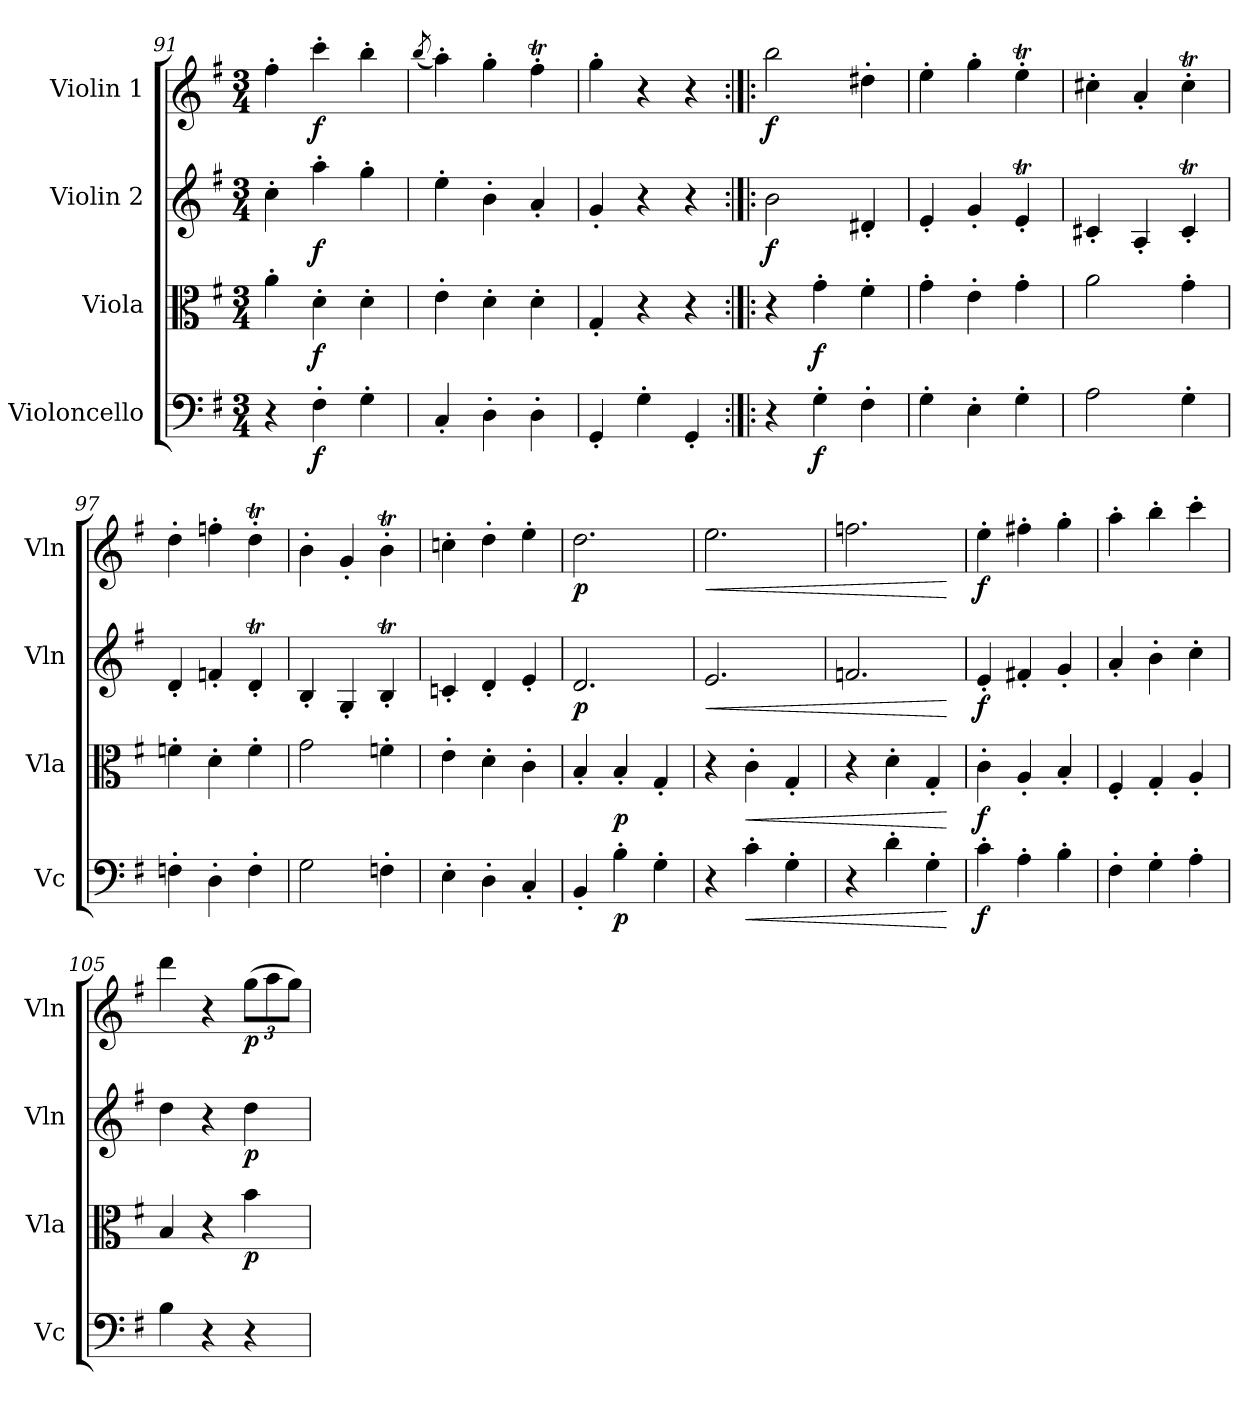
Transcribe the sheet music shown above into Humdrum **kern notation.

**kern	**dynam	**kern	**dynam	**kern	**dynam	**kern	**dynam
*part4	*part4	*part3	*part3	*part2	*part2	*part1	*part1
*staff4	*staff4	*staff3	*staff3	*staff2	*staff2	*staff1	*staff1
*I"Violoncello	*	*I"Viola	*	*I"Violin 2	*	*I"Violin 1	*
*I'Vc	*	*I'Vla	*	*I'Vln	*	*I'Vln	*
*clefF4	*	*clefC3	*	*clefG2	*	*clefG2	*
*k[f#]	*	*k[f#]	*	*k[f#]	*	*k[f#]	*
*M3/4	*	*M3/4	*	*M3/4	*	*M3/4	*
=91	=91	=91	=91	=91	=91	=91	=91
4r	.	4a'\	.	4cc'\	.	4ff#'\	.
!	!LO:DY:b	!	!LO:DY:b	!	!LO:DY:b	!	!LO:DY:b
4F#'\	f	4d'\	f	4aa'\	f	4ccc'\	f
4G'\	.	4d'\	.	4gg'\	.	4bb'\	.
=92	=92	=92	=92	=92	=92	=92	=92
.	.	.	.	.	.	(<8qbb/	.
4C'/	.	4e'\	.	4ee'\	.	4aa'\)	.
4D'\	.	4d'\	.	4b'\	.	4gg'\	.
4D'\	.	4d'\	.	4a'/	.	4ff#t'\	.
=93	=93	=93	=93	=93	=93	=93	=93
4GG'/	.	4G'/	.	4g'/	.	4gg'\	.
4G'\	.	4r	.	4r	.	4r	.
4GG'/	.	4r	.	4r	.	4r	.
!!LO:LB:g=z
=94:|!|:	=94:|!|:	=94:|!|:	=94:|!|:	=94:|!|:	=94:|!|:	=94:|!|:	=94:|!|:
!	!	!	!	!	!LO:DY:b	!	!LO:DY:b
4r	.	4r	.	2b\	f	2bb\	f
!	!LO:DY:b	!	!LO:DY:b	!	!	!	!
4G'\	f	4g'\	f	.	.	.	.
4F#'\	.	4f#'\	.	4d#X'/	.	4dd#X'\	.
=95	=95	=95	=95	=95	=95	=95	=95
4G'\	.	4g'\	.	4e'/	.	4ee'\	.
4E'\	.	4e'\	.	4g'/	.	4gg'\	.
4G'\	.	4g'\	.	4eT'/	.	4eeT'\	.
=96	=96	=96	=96	=96	=96	=96	=96
2A\	.	2a\	.	4c#X'/	.	4cc#X'\	.
.	.	.	.	4A'/	.	4a'/	.
4G'\	.	4g'\	.	4c#t'/	.	4cc#t'\	.
=97	=97	=97	=97	=97	=97	=97	=97
4Fn'\	.	4fn'\	.	4d'/	.	4dd'\	.
4D'\	.	4d'\	.	4fn'/	.	4ffn'\	.
4F'\	.	4f'\	.	4dT'/	.	4ddT'\	.
=98	=98	=98	=98	=98	=98	=98	=98
2G\	.	2g\	.	4B'/	.	4b'\	.
.	.	.	.	4G'/	.	4g'/	.
4Fn'\	.	4fn'\	.	4Bt'/	.	4bt'\	.
=99	=99	=99	=99	=99	=99	=99	=99
4E'\	.	4e'\	.	4cn'/	.	4ccn'\	.
4D'\	.	4d'\	.	4d'/	.	4dd'\	.
4C'/	.	4c'\	.	4e'/	.	4ee'\	.
!!LO:LB:g=z
=100	=100	=100	=100	=100	=100	=100	=100
!	!	!	!	!	!LO:DY:b	!	!LO:DY:b
4BB'/	.	4B'/	.	2.d/	p	2.dd\	p
!	!LO:DY:b	!	!LO:DY:b	!	!	!	!
4B'\	p	4B'/	p	.	.	.	.
4G'\	.	4G'/	.	.	.	.	.
=101	=101	=101	=101	=101	=101	=101	=101
!	!	!	!	!	!LO:HP:b	!	!LO:HP:b
4r	.	4r	.	2.e/	<	2.ee\	<
!	!LO:HP:b	!	!LO:HP:b	!	!	!	!
4c'\	<	4c'\	<	.	.	.	.
4G'\	.	4G'/	.	.	.	.	.
=102	=102	=102	=102	=102	=102	=102	=102
4r	.	4r	.	2.fn/	.	2.ffn\	.
4d'\	.	4d'\	.	.	.	.	.
4G'\	.	4G'/	.	.	.	.	.
.	[	.	[	.	[	.	[
=103	=103	=103	=103	=103	=103	=103	=103
!	!LO:DY:b	!	!LO:DY:b	!	!LO:DY:b	!	!LO:DY:b
4c'\	f	4c'\	f	4e'/	f	4ee'\	f
4A'\	.	4A'/	.	4f#X'/	.	4ff#X'\	.
4B'\	.	4B'/	.	4g'/	.	4gg'\	.
=104	=104	=104	=104	=104	=104	=104	=104
4F#'\	.	4F#'/	.	4a'/	.	4aa'\	.
4G'\	.	4G'/	.	4b'\	.	4bb'\	.
4A'\	.	4A'/	.	4cc'\	.	4ccc'\	.
=105	=105	=105	=105	=105	=105	=105	=105
4B\	.	4B/	.	4dd\	.	4ddd\	.
4r	.	4r	.	4r	.	4r	.
*	*	*	*	*	*	*Xbrackettup	*
!	!	!	!LO:DY:b	!	!LO:DY:b	!	!LO:DY:b
4r	.	4b\	p	4dd\	p	(>12gg\L	p
.	.	.	.	.	.	12aa\	.
.	.	.	.	.	.	12gg\J)	.
=	=	=	=	=	=	=	=
*-	*-	*-	*-	*-	*-	*-	*-
